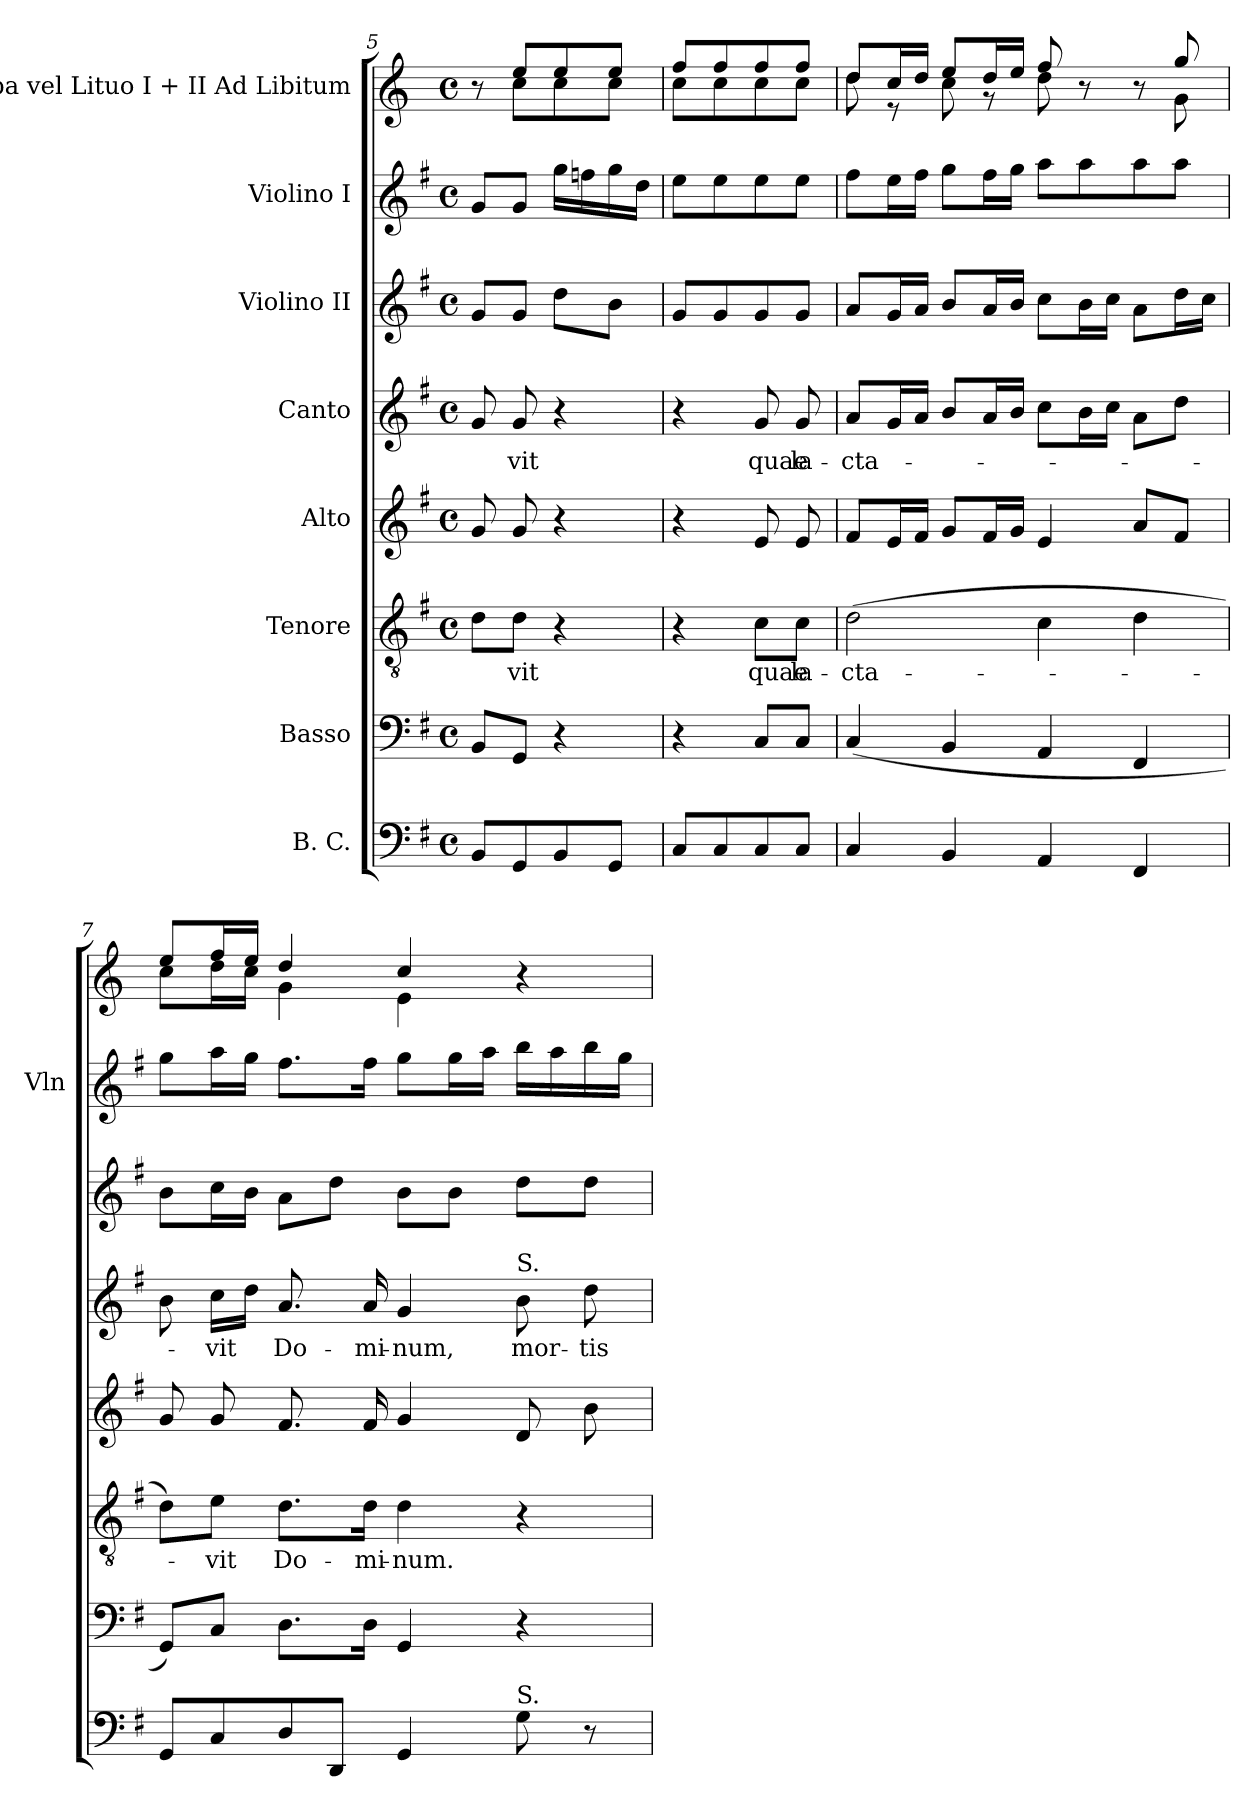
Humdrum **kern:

**kern	**kern	**kern	**text	**kern	**kern	**text	**kern	**kern	**kern
*part8	*part7	*part6	*part6	*part5	*part4	*part4	*part3	*part2	*part1
*staff8	*staff7	*staff6	*staff6	*staff5	*staff4	*staff4	*staff3	*staff2	*staff1
*I"B. C.	*I"Basso	*I"Tenore	*	*I"Alto	*I"Canto	*	*I"Violino II	*I"Violino I	*I"Tuba vel Lituo I + II Ad Libitum
*	*	*	*	*	*	*	*	*I'Vln	*
*clefF4	*clefF4	*clefGv2	*	*clefG2	*clefG2	*	*clefG2	*clefG2	*clefG2
*	*	*	*	*	*	*	*	*	*ITrd3c5
*k[f#]	*k[f#]	*k[f#]	*	*k[f#]	*k[f#]	*	*k[f#]	*k[f#]	*k[f#]
*M4/4	*M4/4	*M4/4	*	*M4/4	*M4/4	*	*M4/4	*M4/4	*M4/4
*met(c)	*met(c)	*met(c)	*	*met(c)	*met(c)	*	*met(c)	*met(c)	*met(c)
=5	=5	=5	=5	=5	=5	=5	=5	=5	=5
*	*	*	*	*	*	*	*	*	*^
8BB/L	8BB/L	8d\L	.	8g/	8g/	.	8g/L	8g/L	8r	8ryy
!	!	!	!LO:LY:b	!	!	!LO:LY:b	!	!	!	!
8GG/	8GG/J	8d\J	-vit	8g/	8g/	-vit	8g/J	8g/J	8b/L	8g\L
8BB/	4r	4r	.	4r	4r	.	8dd\L	16gg\LL	8b/	8g\
.	.	.	.	.	.	.	.	16ffn\	.	.
8GG/J	.	.	.	.	.	.	8b\J	16gg\	8b/J	8g\J
.	.	.	.	.	.	.	.	16dd\JJ	.	.
!!LO:PB:g=z	!!
=5X1	=5X1	=5X1	=5X1	=5X1	=5X1	=5X1	=5X1	=5X1	=5X1	=5X1
8C/L	4r	4r	.	4r	4r	.	8g/L	8ee\L	8cc/L	8g\L
8C/	.	.	.	.	.	.	8g/	8ee\	8cc/	8g\
!	!	!	!LO:LY:b	!	!	!LO:LY:b	!	!	!	!
8C/	8C/L	8c\L	quae	8e/	8g/	quae	8g/	8ee\	8cc/	8g\
!	!	!	!LO:LY:b	!	!	!LO:LY:b	!	!	!	!
8C/J	8C/J	8c\J	la-	8e/	8g/	la-	8g/J	8ee\J	8cc/J	8g\J
=6	=6	=6	=6	=6	=6	=6	=6	=6	=6	=6
!	!	!	!LO:LY:b	!	!	!LO:LY:b	!	!	!	!
4C/	(4C/	(2d\	-cta-	8f#/L	8a/L	-cta-	8a/L	8ff#\L	8a/L	8a\
.	.	.	.	16e/L	16g/L	.	16g/L	16ee\L	16g/L	8r
.	.	.	.	16f#/JJ	16a/JJ	.	16a/JJ	16ff#\JJ	16a/JJ	.
4BB/	4BB/	.	.	8g/L	8b/L	.	8b/L	8gg\L	8b/L	8g\
.	.	.	.	16f#/L	16a/L	.	16a/L	16ff#\L	16a/L	8r
.	.	.	.	16g/JJ	16b/JJ	.	16b/JJ	16gg\JJ	16b/JJ	.
4AA/	4AA/	4c\	.	4e/	8cc\L	.	8cc\L	8aa\L	8cc/	8a\
.	.	.	.	.	16b\L	.	16b\L	8aa\	8r	8ryy
.	.	.	.	.	16cc\JJ	.	16cc\JJ	.	.	.
4FF#/	4FF#/	4d\	.	8a/L	8a\L	.	8a\L	8aa\	8r	8ryy
.	.	.	.	8f#/J	8dd\J	.	16dd\L	8aa\J	8dd/	8d\
.	.	.	.	.	.	.	16cc\JJ	.	.	.
=7	=7	=7	=7	=7	=7	=7	=7	=7	=7	=7
8GG/L	8GG/L)	8d\L)	.	8g/	8b\	.	8b\L	8gg\L	8b/L	8g\L
!	!	!	!LO:LY:b	!	!	!LO:LY:b	!	!	!	!
8C/	8C/J	8e\J	-vit	8g/	16cc\LL	-vit	16cc\L	16aa\L	16cc/L	16a\L
.	.	.	.	.	16dd\JJ	.	16b\JJ	16gg\JJ	16b/JJ	16g\JJ
!	!	!	!LO:LY:b	!	!	!LO:LY:b	!	!	!	!
8D/	8.D\L	8.d\L	Do-	8.f#/	8.a/	Do-	8a\L	8.ff#\L	4a/	4d\
8DD/J	.	.	.	.	.	.	8dd\J	.	.	.
!	!	!	!LO:LY:b	!	!	!LO:LY:b	!	!	!	!
.	16D\Jk	16d\Jk	-mi-	16f#/	16a/	-mi-	.	16ff#\Jk	.	.
!	!	!	!LO:LY:b	!	!	!LO:LY:b	!	!	!	!
4GG/	4GG/	4d\	-num.	4g/	4g/	-num,	8b\L	8gg\L	4g/	4B\
.	.	.	.	.	.	.	8b\J	16gg\L	.	.
.	.	.	.	.	.	.	.	16aa\JJ	.	.
!	!	!	!	!	!LO:TX:a:t=S.	!	!	!	!	!
!LO:TX:a:t=S.	!	!	!	!	!	!	!	!	!	!
!	!	!	!	!	!	!LO:LY:b	!	!	!	!
8G\	4r	4r	.	8d/	8b\	mor-	8dd\L	16bb\LL	4r	4ryy
.	.	.	.	.	.	.	.	16aa\	.	.
!	!	!	!	!	!	!LO:LY:b	!	!	!	!
8r	.	.	.	8b\	8dd\	-tis	8dd\J	16bb\	.	.
.	.	.	.	.	.	.	.	16gg\JJ	.	.
*	*	*	*	*	*	*	*	*	*v	*v
=	=	=	=	=	=	=	=	=	=
*-	*-	*-	*-	*-	*-	*-	*-	*-	*-
